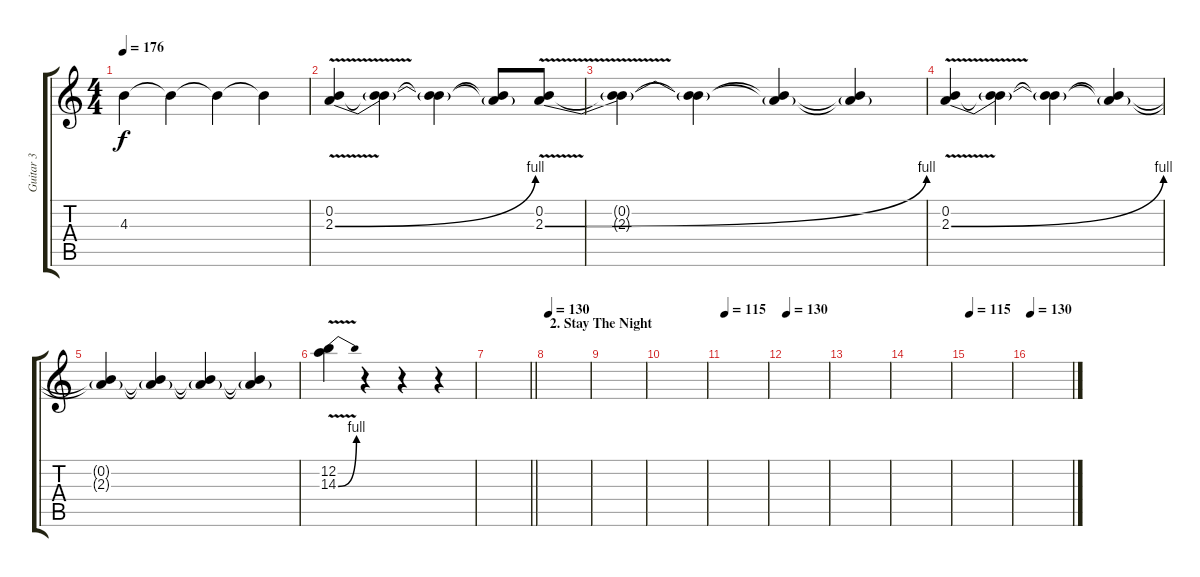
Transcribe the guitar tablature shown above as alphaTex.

\track ("Guitar 3" "Guitar 3") {instrument overdrivenguitar}
\staff {score tabs}
\tuning (E4 B3 G3 D3 A2 E2) {hide}
\ts (4 4)
\tempo 176
\clef g2
\ks c
4.3{t}.4{dy f} 4.3{t}.4 4.3{t}.4 4.3{t}.4 |
(0.2 2.3{be (bend 0 0 60 4) v}).4 (0.2{t} 2.3{t}).4 (0.2{t} 2.3{t}).4 (0.2{t} 2.3{t}).8 (0.2 2.3{be (bend 0 0 60 4) v}).8 |
(0.2{t} 2.3{t}).4 (0.2{t} 2.3{t}).4 (0.2{t} 2.3{t}).4 (0.2{t} 2.3{t}).4 |
(0.2 2.3{be (bend 0 0 60 4) v}).4 (0.2{t} 2.3{t}).4 (0.2{t} 2.3{t}).4 (0.2{t} 2.3{t}).4 |
(0.2{t} 2.3{t}).4 (0.2{t} 2.3{t}).4 (0.2{t} 2.3{t}).4 (0.2{t} 2.3{t}).4 |
(12.2 14.3{be (bend 0 0 60 4) v}).4 r.4 r.4 r.4 |
\barLineRight lightlight
|
\section ("" "2. Stay The Night")
\tempo 130
|
|
|
\tempo 115
|
\tempo 130
|
|
|
\tempo 115
|
\tempo 130
